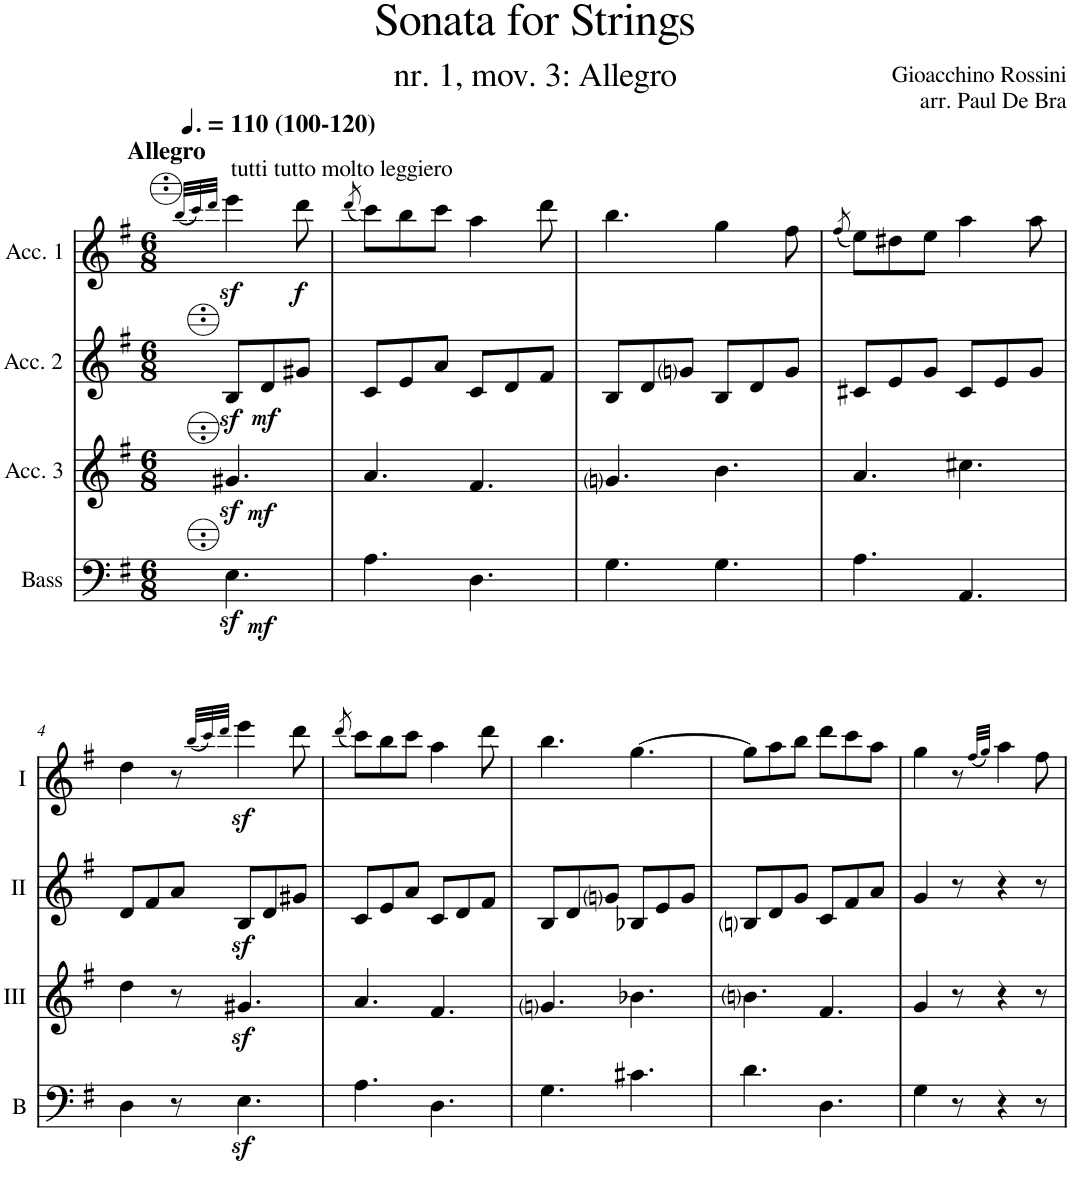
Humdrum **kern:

**kern	**dynam	**kern	**dynam	**kern	**dynam	**kern	**dynam
*part4	*part4	*part3	*part3	*part2	*part2	*part1	*part1
*staff4	*staff4	*staff3	*staff3	*staff2	*staff2	*staff1	*staff1
*I"Bass	*	*I"Acc. 3	*	*I"Acc. 2	*	*I"Acc. 1	*
*I'B	*	*	*	*	*	*	*
*clefF4	*	*clefG2	*	*clefG2	*	*clefG2	*
*Trd7c12	*	*Trd7c12	*	*	*	*	*
*k[f#]	*	*k[f#]	*	*k[f#]	*	*k[f#]	*
*M6/8	*	*M6/8	*	*M6/8	*	*M6/8	*
*MM165	*	*MM165	*	*MM165	*	*MM165	*
=	=	=	=	=	=	=	=
.	.	.	.	.	.	(32qbb/LLL	.
.	.	.	.	.	.	32qccc/)	.
.	.	.	.	.	.	32qddd/JJJ	.
!	!	!	!	!	!	!LO:TX:a:B:t=Allegro	!
!	!	!	!	!	!	!LO:TX:a:B:t=(100-120)	!
!	!	!	!	!	!	!LO:TX:a:t=tutti tutto molto leggiero	!
!	!LO:DY:b	!	!LO:DY:b	!	!	!	!
4.Ez<\	mf	4.g#Xz</	mf	8Bz</L	.	4eeez<\	.
!	!	!	!	!	!LO:DY:b	!	!
.	.	.	.	8d/	mf	.	.
!	!	!	!	!	!	!	!LO:DY:b
.	.	.	.	8g#X/J	.	8ddd\	f
=1	=1	=1	=1	=1	=1	=1	=1
.	.	.	.	.	.	(8qddd/	.
4.A\	.	4.a/	.	8c/L	.	8ccc\L)	.
.	.	.	.	8e/	.	8bb\	.
.	.	.	.	8a/J	.	8ccc\J	.
4.D\	.	4.f#/	.	8c/L	.	4aa\	.
.	.	.	.	8d/	.	.	.
.	.	.	.	8f#/J	.	8ddd\	.
=2	=2	=2	=2	=2	=2	=2	=2
4.G\	.	4.gni/	.	8B/L	.	4.bb\	.
.	.	.	.	8d/	.	.	.
.	.	.	.	8gni/J	.	.	.
4.G\	.	4.b\	.	8B/L	.	4gg\	.
.	.	.	.	8d/	.	.	.
.	.	.	.	8g/J	.	8ff#\	.
=3	=3	=3	=3	=3	=3	=3	=3
.	.	.	.	.	.	(8qff#/	.
4.A\	.	4.a/	.	8c#X/L	.	8ee\L)	.
.	.	.	.	8e/	.	8dd#X\	.
.	.	.	.	8g/J	.	8ee\J	.
4.AA/	.	4.cc#X\	.	8c#/L	.	4aa\	.
.	.	.	.	8e/	.	.	.
.	.	.	.	8g/J	.	8aa\	.
!!LO:LB:g=z
=4	=4	=4	=4	=4	=4	=4	=4
4D\	.	4dd\	.	8d/L	.	4dd\	.
.	.	.	.	8f#/	.	.	.
8r	.	8r	.	8a/J	.	8r	.
.	.	.	.	.	.	(32qbb/LLL	.
.	.	.	.	.	.	32qccc/)	.
.	.	.	.	.	.	32qddd/JJJ	.
4.Ez<\	.	4.g#Xz</	.	8Bz</L	.	4eeez<\	.
.	.	.	.	8d/	.	.	.
.	.	.	.	8g#X/J	.	8ddd\	.
=5	=5	=5	=5	=5	=5	=5	=5
.	.	.	.	.	.	(8qddd/	.
4.A\	.	4.a/	.	8c/L	.	8ccc\L)	.
.	.	.	.	8e/	.	8bb\	.
.	.	.	.	8a/J	.	8ccc\J	.
4.D\	.	4.f#/	.	8c/L	.	4aa\	.
.	.	.	.	8d/	.	.	.
.	.	.	.	8f#/J	.	8ddd\	.
=6	=6	=6	=6	=6	=6	=6	=6
4.G\	.	4.gni/	.	8B/L	.	4.bb\	.
.	.	.	.	8d/	.	.	.
.	.	.	.	8gni/J	.	.	.
4.c#X\	.	4.b-X\	.	8B-X/L	.	[4.gg\	.
.	.	.	.	8e/	.	.	.
.	.	.	.	8g/J	.	.	.
=7	=7	=7	=7	=7	=7	=7	=7
4.d\	.	4.bni\	.	8Bni/L	.	8gg\L]	.
.	.	.	.	8d/	.	8aa\	.
.	.	.	.	8g/J	.	8bb\J	.
4.D\	.	4.f#/	.	8c/L	.	8ddd\L	.
.	.	.	.	8f#/	.	8ccc\	.
.	.	.	.	8a/J	.	8aa\J	.
=8	=8	=8	=8	=8	=8	=8	=8
4G\	.	4g/	.	4g/	.	4gg\	.
8r	.	8r	.	8r	.	8r	.
.	.	.	.	.	.	(32qff#/LLL	.
.	.	.	.	.	.	32qgg/JJJ)	.
4r	.	4r	.	4r	.	4aa\	.
8r	.	8r	.	8r	.	8ff#\	.
=	=	=	=	=	=	=	=
*-	*-	*-	*-	*-	*-	*-	*-
